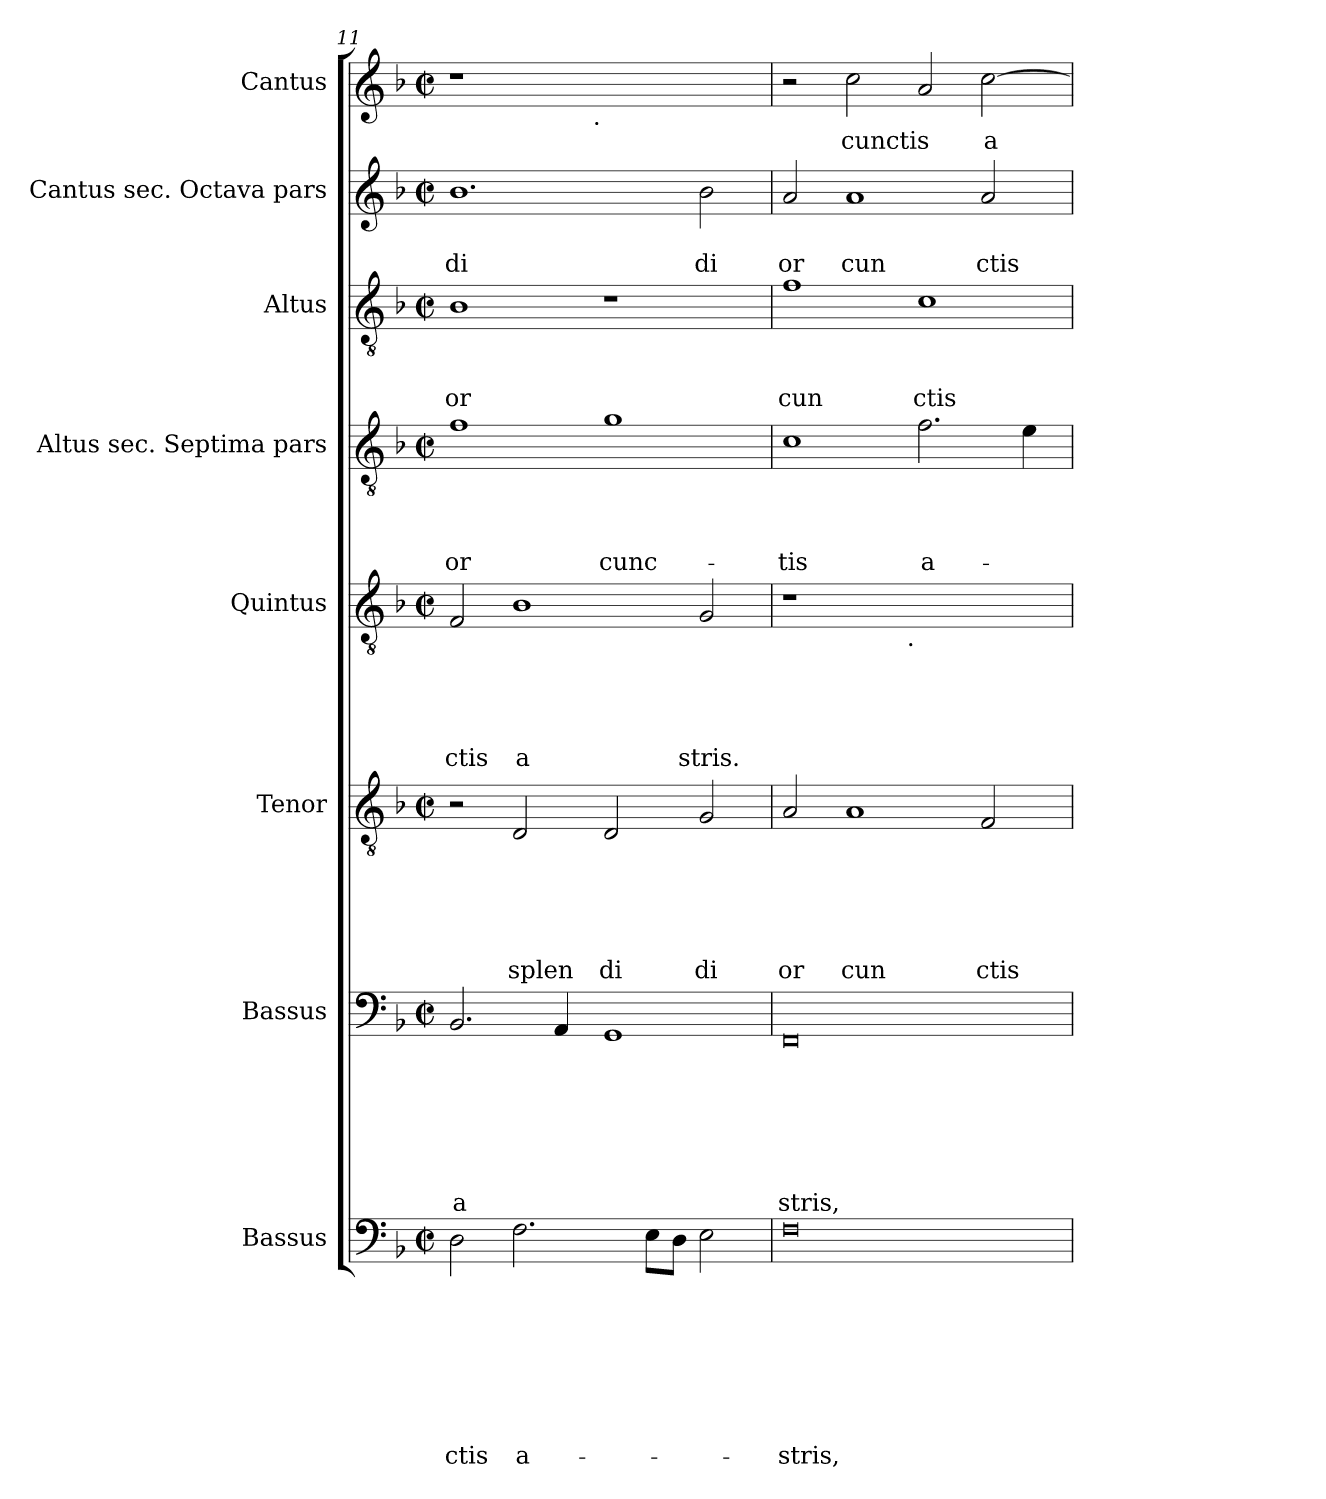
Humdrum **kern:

**kern	**text	**text	**text	**text	**text	**text	**text	**text	**kern	**text	**text	**text	**text	**text	**text	**text	**kern	**text	**text	**text	**text	**text	**text	**kern	**text	**text	**text	**text	**text	**kern	**text	**text	**text	**text	**kern	**text	**text	**text	**kern	**text	**text	**kern	**text
*part8	*part8	*part8	*part8	*part8	*part8	*part8	*part8	*part8	*part7	*part7	*part7	*part7	*part7	*part7	*part7	*part7	*part6	*part6	*part6	*part6	*part6	*part6	*part6	*part5	*part5	*part5	*part5	*part5	*part5	*part4	*part4	*part4	*part4	*part4	*part3	*part3	*part3	*part3	*part2	*part2	*part2	*part1	*part1
*staff8	*staff8	*staff8	*staff8	*staff8	*staff8	*staff8	*staff8	*staff8	*staff7	*staff7	*staff7	*staff7	*staff7	*staff7	*staff7	*staff7	*staff6	*staff6	*staff6	*staff6	*staff6	*staff6	*staff6	*staff5	*staff5	*staff5	*staff5	*staff5	*staff5	*staff4	*staff4	*staff4	*staff4	*staff4	*staff3	*staff3	*staff3	*staff3	*staff2	*staff2	*staff2	*staff1	*staff1
*I"Bassus	*	*	*	*	*	*	*	*	*I"Bassus	*	*	*	*	*	*	*	*I"Tenor	*	*	*	*	*	*	*I"Quintus	*	*	*	*	*	*I"Altus sec. Septima pars	*	*	*	*	*I"Altus	*	*	*	*I"Cantus sec. Octava pars	*	*	*I"Cantus	*
*	*	*	*	*	*	*	*	*	*I'Bassus	*	*	*	*	*	*	*	*I'Tenor	*	*	*	*	*	*	*I'Quintus	*	*	*	*	*	*	*	*	*	*	*I'Altus	*	*	*	*	*	*	*I'Cantus	*
*clefF4	*	*	*	*	*	*	*	*	*clefF4	*	*	*	*	*	*	*	*clefGv2	*	*	*	*	*	*	*clefGv2	*	*	*	*	*	*clefGv2	*	*	*	*	*clefGv2	*	*	*	*clefG2	*	*	*clefG2	*
*k[b-]	*	*	*	*	*	*	*	*	*k[b-]	*	*	*	*	*	*	*	*k[b-]	*	*	*	*	*	*	*k[b-]	*	*	*	*	*	*k[b-]	*	*	*	*	*k[b-]	*	*	*	*k[b-]	*	*	*k[b-]	*
*F:	*	*	*	*	*	*	*	*	*F:	*	*	*	*	*	*	*	*F:	*	*	*	*	*	*	*F:	*	*	*	*	*	*F:	*	*	*	*	*F:	*	*	*	*F:	*	*	*F:	*
*M2/2	*	*	*	*	*	*	*	*	*M2/2	*	*	*	*	*	*	*	*M2/2	*	*	*	*	*	*	*M2/2	*	*	*	*	*	*M2/2	*	*	*	*	*M2/2	*	*	*	*M2/2	*	*	*M2/2	*
*met(c|)	*	*	*	*	*	*	*	*	*met(c|)	*	*	*	*	*	*	*	*met(c|)	*	*	*	*	*	*	*met(c|)	*	*	*	*	*	*met(c|)	*	*	*	*	*met(c|)	*	*	*	*met(c|)	*	*	*met(c|)	*
=11	=11	=11	=11	=11	=11	=11	=11	=11	=11	=11	=11	=11	=11	=11	=11	=11	=11	=11	=11	=11	=11	=11	=11	=11	=11	=11	=11	=11	=11	=11	=11	=11	=11	=11	=11	=11	=11	=11	=11	=11	=11	=11	=11
!	!	!	!	!	!	!	!	!LO:LY:b	!	!	!	!	!	!	!	!LO:LY:b	!	!	!	!	!	!	!	!	!	!	!	!	!LO:LY:b	!	!	!	!	!LO:LY:b	!	!	!	!LO:LY:b	!	!	!LO:LY:b	!	!
*	*	*	*	*	*	*	*	*	*	*	*	*	*	*	*	*	*	*	*	*	*	*	*	*	*	*	*	*	*	*	*	*	*	*	*	*	*	*	*	*	*	*^	*
2D\	.	.	.	.	.	.	.	ctis	2.BB-/	.	.	.	.	.	.	a	2r	.	.	.	.	.	.	2F/	.	.	.	.	ctis	1f	.	.	.	-or	1B-	.	.	or	1.b-	.	di	1r	2ryy	.
!	!	!	!	!	!	!	!	!LO:LY:b	!	!	!	!	!	!	!	!	!	!	!	!	!	!	!LO:LY:b	!	!	!	!	!	!LO:LY:b	!	!	!	!	!	!	!	!	!	!	!	!	!	!	!
2.F\	.	.	.	.	.	.	.	a-	.	.	.	.	.	.	.	.	2D/	.	.	.	.	.	splen	1B-	.	.	.	.	a	.	.	.	.	.	.	.	.	.	.	.	.	.	4...ryy	.
.	.	.	.	.	.	.	.	.	4AA/	.	.	.	.	.	.	.	.	.	.	.	.	.	.	.	.	.	.	.	.	.	.	.	.	.	.	.	.	.	.	.	.	.	.	.
!	!	!	!	!	!	!	!	!	!	!	!	!	!	!	!	!	!	!	!	!	!	!	!	!	!	!	!	!	!	!	!	!	!	!	!	!	!	!	!	!	!	!	!LO:TX:b:t=.	!
.	.	.	.	.	.	.	.	.	.	.	.	.	.	.	.	.	.	.	.	.	.	.	.	.	.	.	.	.	.	.	.	.	.	.	.	.	.	.	.	.	.	.	1ryy	.
!	!	!	!	!	!	!	!	!	!	!	!	!	!	!	!	!	!	!	!	!	!	!	!LO:LY:b	!	!	!	!	!	!	!	!	!	!	!LO:LY:b	!	!	!	!	!	!	!	!	!	!
.	.	.	.	.	.	.	.	.	1GG	.	.	.	.	.	.	.	2D/	.	.	.	.	.	di	.	.	.	.	.	.	1g	.	.	.	cunc-	1r	.	.	.	.	.	.	1ryy	.	.
8E\L	.	.	.	.	.	.	.	.	.	.	.	.	.	.	.	.	.	.	.	.	.	.	.	.	.	.	.	.	.	.	.	.	.	.	.	.	.	.	.	.	.	.	.	.
8D\J	.	.	.	.	.	.	.	.	.	.	.	.	.	.	.	.	.	.	.	.	.	.	.	.	.	.	.	.	.	.	.	.	.	.	.	.	.	.	.	.	.	.	.	.
!	!	!	!	!	!	!	!	!	!	!	!	!	!	!	!	!	!	!	!	!	!	!	!LO:LY:b	!	!	!	!	!	!LO:LY:b	!	!	!	!	!	!	!	!	!	!	!	!LO:LY:b	!	!	!
2E\	.	.	.	.	.	.	.	.	.	.	.	.	.	.	.	.	2G/	.	.	.	.	.	di	2G/	.	.	.	.	stris.	.	.	.	.	.	.	.	.	.	2b-\	.	di	.	.	.
.	.	.	.	.	.	.	.	.	.	.	.	.	.	.	.	.	.	.	.	.	.	.	.	.	.	.	.	.	.	.	.	.	.	.	.	.	.	.	.	.	.	.	32ryy	.
=12	=12	=12	=12	=12	=12	=12	=12	=12	=12	=12	=12	=12	=12	=12	=12	=12	=12	=12	=12	=12	=12	=12	=12	=12	=12	=12	=12	=12	=12	=12	=12	=12	=12	=12	=12	=12	=12	=12	=12	=12	=12	=12	=12	=12
!	!	!	!	!	!	!	!	!LO:LY:b	!	!	!	!	!	!	!	!LO:LY:b	!	!	!	!	!	!	!LO:LY:b	!	!	!	!	!	!	!	!	!	!	!LO:LY:b	!	!	!	!LO:LY:b	!	!	!LO:LY:b	!	!	!
*	*	*	*	*	*	*	*	*	*	*	*	*	*	*	*	*	*	*	*	*	*	*	*	*^	*	*	*	*	*	*	*	*	*	*	*	*	*	*	*	*	*	*v	*v	*
0F	.	.	.	.	.	.	.	-stris,	0FF	.	.	.	.	.	.	stris,	2A/	.	.	.	.	.	or	1r	2ryy	.	.	.	.	.	1c	.	.	.	-tis	1f	.	.	cun	2a/	.	or	2r	.
!	!	!	!	!	!	!	!	!	!	!	!	!	!	!	!	!	!	!	!	!	!	!	!LO:LY:b	!	!	!	!	!	!	!	!	!	!	!	!	!	!	!	!	!	!	!LO:LY:b	!	!LO:LY:b
.	.	.	.	.	.	.	.	.	.	.	.	.	.	.	.	.	1A	.	.	.	.	.	cun	.	4...ryy	.	.	.	.	.	.	.	.	.	.	.	.	.	.	1a	.	cun	2cc\	cunctis
!	!	!	!	!	!	!	!	!	!	!	!	!	!	!	!	!	!	!	!	!	!	!	!	!	!LO:TX:b:t=.	!	!	!	!	!	!	!	!	!	!	!	!	!	!	!	!	!	!	!
.	.	.	.	.	.	.	.	.	.	.	.	.	.	.	.	.	.	.	.	.	.	.	.	.	1ryy	.	.	.	.	.	.	.	.	.	.	.	.	.	.	.	.	.	.	.
!	!	!	!	!	!	!	!	!	!	!	!	!	!	!	!	!	!	!	!	!	!	!	!	!	!	!	!	!	!	!	!	!	!	!	!LO:LY:b	!	!	!	!LO:LY:b	!	!	!	!	!
.	.	.	.	.	.	.	.	.	.	.	.	.	.	.	.	.	.	.	.	.	.	.	.	1ryy	.	.	.	.	.	.	2.f\	.	.	.	a-	1c	.	.	ctis	.	.	.	2a/	.
!	!	!	!	!	!	!	!	!	!	!	!	!	!	!	!	!	!	!	!	!	!	!	!LO:LY:b	!	!	!	!	!	!	!	!	!	!	!	!	!	!	!	!	!	!	!LO:LY:b	!	!LO:LY:b
.	.	.	.	.	.	.	.	.	.	.	.	.	.	.	.	.	2F/	.	.	.	.	.	ctis	.	.	.	.	.	.	.	.	.	.	.	.	.	.	.	.	2a/	.	ctis	[>2cc\	a
.	.	.	.	.	.	.	.	.	.	.	.	.	.	.	.	.	.	.	.	.	.	.	.	.	.	.	.	.	.	.	4e\	.	.	.	.	.	.	.	.	.	.	.	.	.
.	.	.	.	.	.	.	.	.	.	.	.	.	.	.	.	.	.	.	.	.	.	.	.	.	32ryy	.	.	.	.	.	.	.	.	.	.	.	.	.	.	.	.	.	.	.
*	*	*	*	*	*	*	*	*	*	*	*	*	*	*	*	*	*	*	*	*	*	*	*	*v	*v	*	*	*	*	*	*	*	*	*	*	*	*	*	*	*	*	*	*	*
=	=	=	=	=	=	=	=	=	=	=	=	=	=	=	=	=	=	=	=	=	=	=	=	=	=	=	=	=	=	=	=	=	=	=	=	=	=	=	=	=	=	=	=
*-	*-	*-	*-	*-	*-	*-	*-	*-	*-	*-	*-	*-	*-	*-	*-	*-	*-	*-	*-	*-	*-	*-	*-	*-	*-	*-	*-	*-	*-	*-	*-	*-	*-	*-	*-	*-	*-	*-	*-	*-	*-	*-	*-
